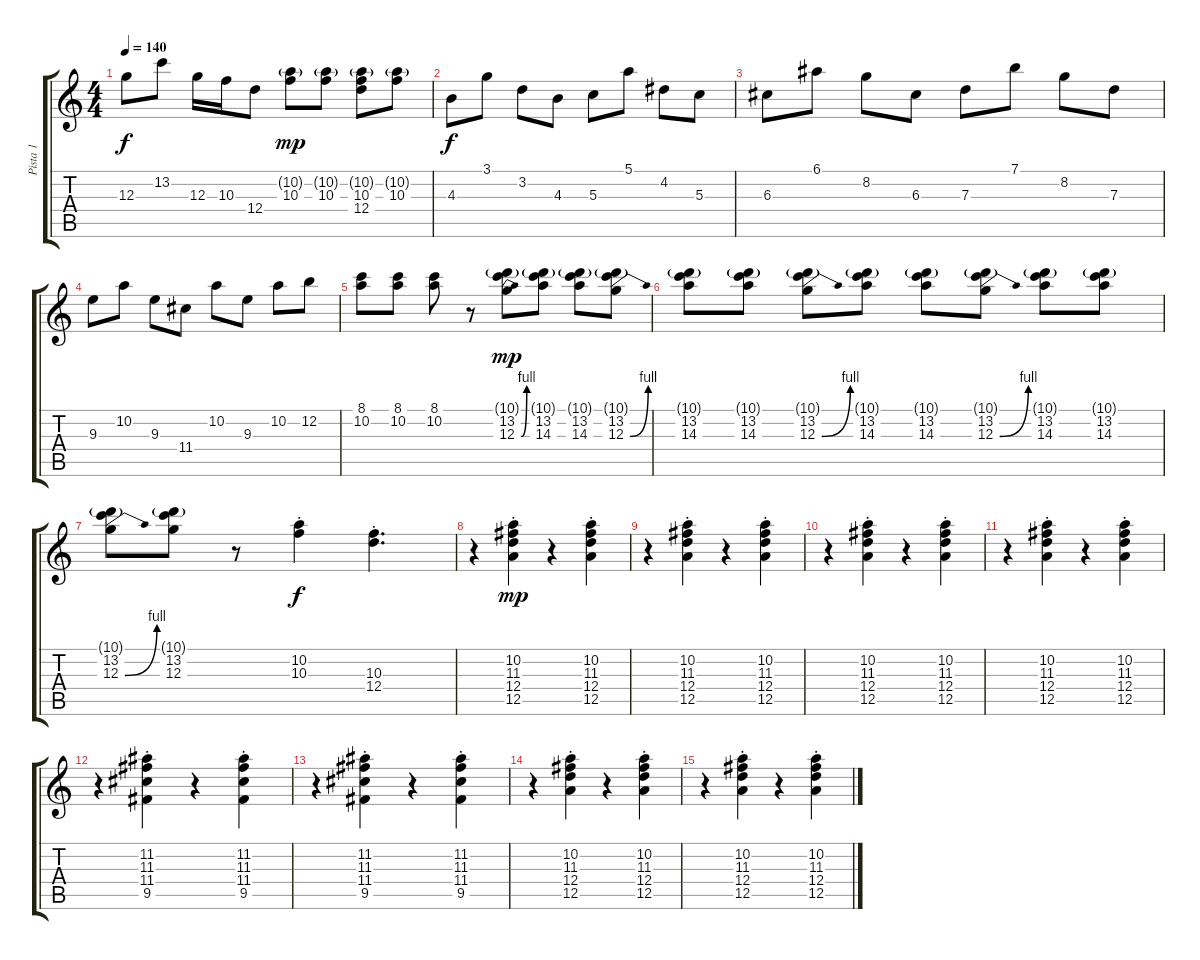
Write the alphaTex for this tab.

\track ("Pista 1" "Pista 1") {instrument overdrivenguitar}
\staff {score tabs}
\tuning (E4 B3 G3 D3 A2 E2) {hide}
\ts (4 4)
\tempo 140
\clef g2
\ks c
12.3{t}.8{dy f} 13.2.8 12.3.16 10.3.16 12.4.8 (10.2{g} 10.3).8{dy mp} (10.2{g} 10.3).8 (10.2{g} 10.3 12.4).8 (10.2{g} 10.3).8 |
4.3.8{dy f} 3.1.8 3.2.8 4.3.8 5.3.8 5.1.8 4.2.8 5.3.8 |
6.3.8 6.1.8 8.2.8 6.3.8 7.3.8 7.1.8 8.2.8 7.3.8 |
9.3.8 10.2.8 9.3.8 11.4.8 10.2.8 9.3.8 10.2.8 12.2.8 |
(8.1 10.2).8 (8.1 10.2).8 (8.1 10.2).8 r.8 (10.1{g} 13.2 12.3{be (bend 0 0 60 4)}).8{dy mp} (10.1{g} 13.2 14.3).8 (10.1{g} 13.2 14.3).8 (10.1{g} 13.2 12.3{be (bend 0 0 60 4)}).8 |
(10.1{g} 13.2 14.3).8 (10.1{g} 13.2 14.3).8 (10.1{g} 13.2 12.3{be (bend 0 0 60 4)}).8 (10.1{g} 13.2 14.3).8 (10.1{g} 13.2 14.3).8 (10.1{g} 13.2 12.3{be (bend 0 0 60 4)}).8 (10.1{g} 13.2 14.3).8 (10.1{g} 13.2 14.3).8 |
(10.1{g} 13.2 12.3{be (bend 0 0 60 4)}).8 (10.1{g} 13.2 12.3).8 r.8 (10.2{st} 10.3{st}).4{dy f} (10.3{st} 12.4{st}).4{d} |
r.4 (10.2{st} 11.3{st} 12.4{st} 12.5{st}).4{dy mp} r.4 (10.2{st} 11.3{st} 12.4{st} 12.5{st}).4 |
r.4 (10.2{st} 11.3{st} 12.4{st} 12.5{st}).4 r.4 (10.2{st} 11.3{st} 12.4{st} 12.5{st}).4 |
r.4 (10.2{st} 11.3{st} 12.4{st} 12.5{st}).4 r.4 (10.2{st} 11.3{st} 12.4{st} 12.5{st}).4 |
r.4 (10.2{st} 11.3{st} 12.4{st} 12.5{st}).4 r.4 (10.2{st} 11.3{st} 12.4{st} 12.5{st}).4 |
r.4 (11.2{st} 11.3{st} 11.4{st} 9.5).4 r.4 (11.2{st} 11.3{st} 11.4{st} 9.5).4 |
r.4 (11.2{st} 11.3{st} 11.4{st} 9.5).4 r.4 (11.2{st} 11.3{st} 11.4{st} 9.5).4 |
r.4 (10.2{st} 11.3{st} 12.4{st} 12.5{st}).4 r.4 (10.2{st} 11.3{st} 12.4{st} 12.5{st}).4 |
r.4 (10.2{st} 11.3{st} 12.4{st} 12.5{st}).4 r.4 (10.2{st} 11.3{st} 12.4{st} 12.5{st}).4
